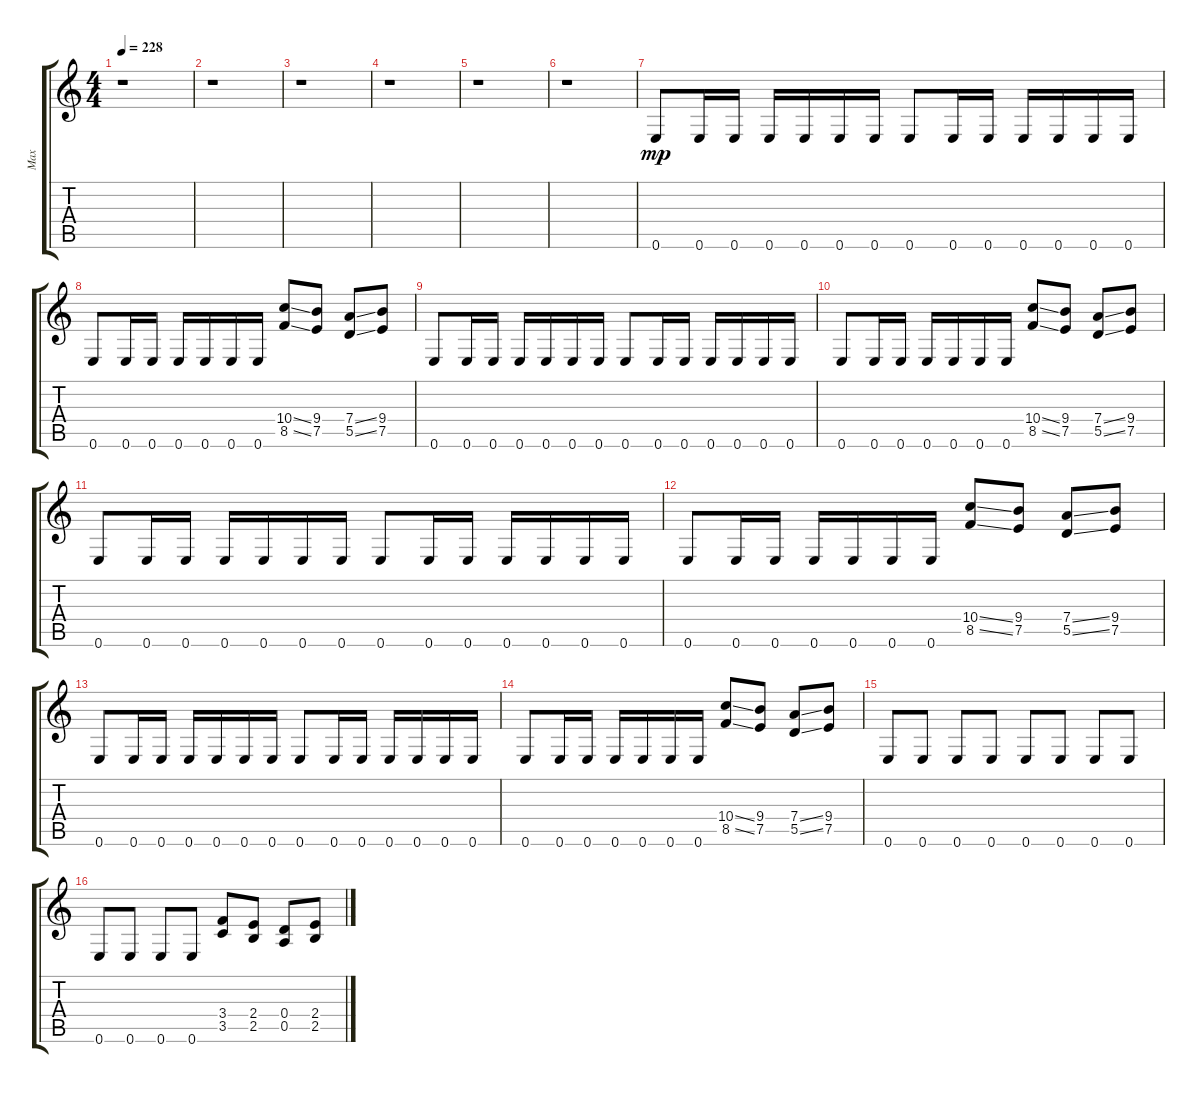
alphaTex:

\track ("Max" "Max") {instrument distortionguitar}
\staff {score tabs}
\tuning (E4 B3 G3 D3 A2 E2) {hide}
\ts (4 4)
\tempo 228
\clef g2
\ks c
r.1{dy mp instrument distortionguitar} |
r.1 |
r.1 |
r.1 |
r.1 |
r.1 |
0.6.8 0.6.16 0.6.16 0.6.16 0.6.16 0.6.16 0.6.16 0.6.8 0.6.16 0.6.16 0.6.16 0.6.16 0.6.16 0.6.16 |
0.6.8 0.6.16 0.6.16 0.6.16 0.6.16 0.6.16 0.6.16 (10.4{ss} 8.5{ss}).8 (9.4 7.5).8 (7.4{ss} 5.5{ss}).8 (9.4 7.5).8 |
0.6.8 0.6.16 0.6.16 0.6.16 0.6.16 0.6.16 0.6.16 0.6.8 0.6.16 0.6.16 0.6.16 0.6.16 0.6.16 0.6.16 |
0.6.8 0.6.16 0.6.16 0.6.16 0.6.16 0.6.16 0.6.16 (10.4{ss} 8.5{ss}).8 (9.4 7.5).8 (7.4{ss} 5.5{ss}).8 (9.4 7.5).8 |
0.6.8 0.6.16 0.6.16 0.6.16 0.6.16 0.6.16 0.6.16 0.6.8 0.6.16 0.6.16 0.6.16 0.6.16 0.6.16 0.6.16 |
0.6.8 0.6.16 0.6.16 0.6.16 0.6.16 0.6.16 0.6.16 (10.4{ss} 8.5{ss}).8 (9.4 7.5).8 (7.4{ss} 5.5{ss}).8 (9.4 7.5).8 |
0.6.8 0.6.16 0.6.16 0.6.16 0.6.16 0.6.16 0.6.16 0.6.8 0.6.16 0.6.16 0.6.16 0.6.16 0.6.16 0.6.16 |
0.6.8 0.6.16 0.6.16 0.6.16 0.6.16 0.6.16 0.6.16 (10.4{ss} 8.5{ss}).8 (9.4 7.5).8 (7.4{ss} 5.5{ss}).8 (9.4 7.5).8 |
0.6.8 0.6.8 0.6.8 0.6.8 0.6.8 0.6.8 0.6.8 0.6.8 |
0.6.8 0.6.8 0.6.8 0.6.8 (3.4 3.5).8 (2.4 2.5).8 (0.4 0.5).8 (2.4 2.5).8
